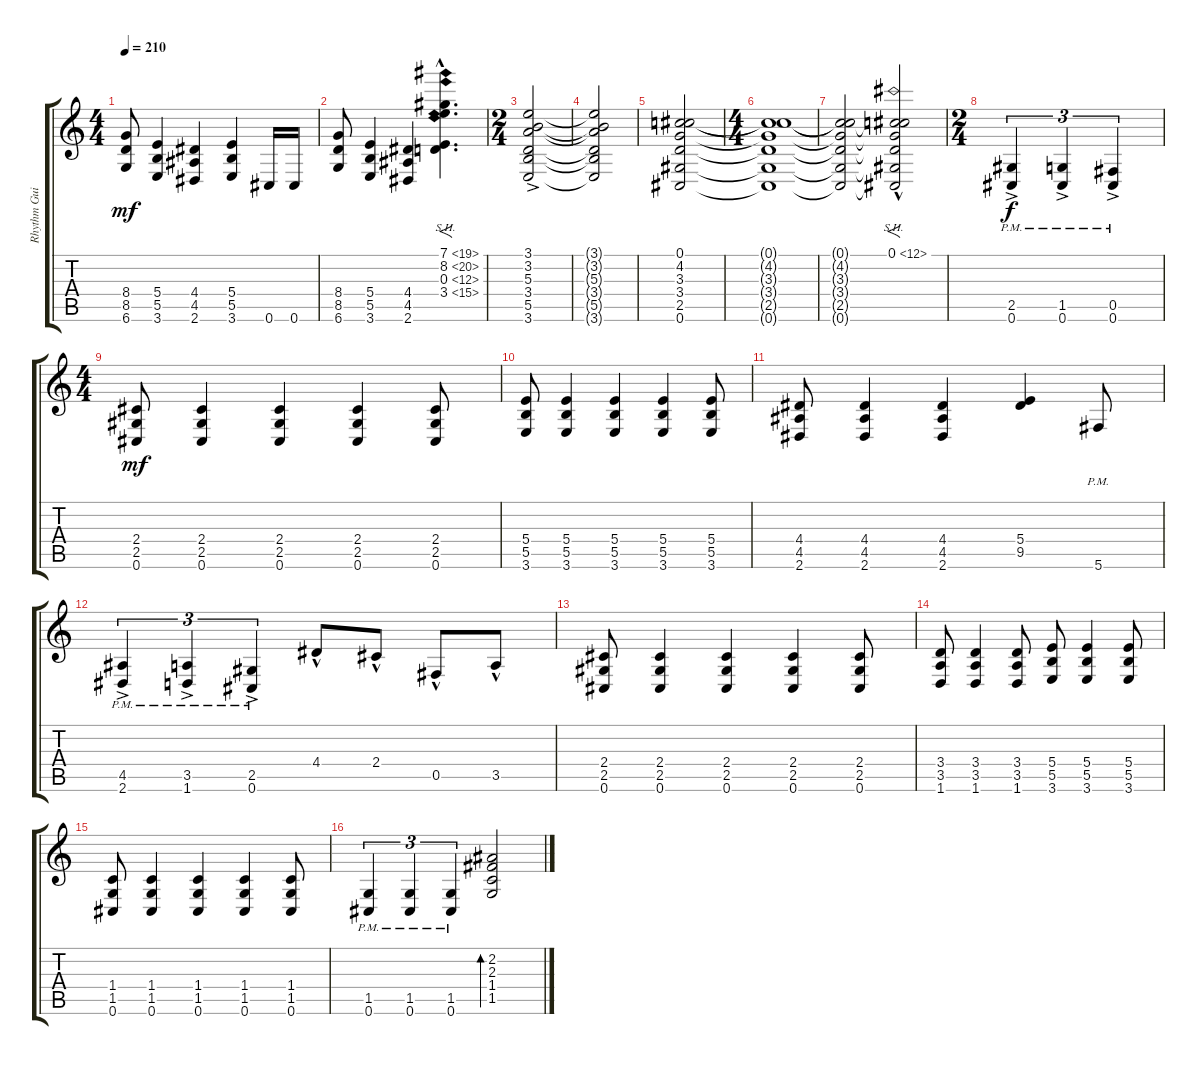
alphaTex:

\track ("Rhythm Guitarist" "Rhythm Gui") {instrument distortionguitar}
\staff {score tabs}
\tuning (Db4 Ab3 E3 B2 Gb2 Db2) {hide}
\ts (4 4)
\tempo 210
\clef g2
\ks c
(8.4 8.5 6.6).8{dy mf} (5.4 5.5 3.6).4 (4.4 4.5 2.6).4 (5.4 5.5 3.6).4 0.6.16 0.6.16 |
(8.4 8.5 6.6).8 (5.4 5.5 3.6).4 (4.4 4.5 2.6).4 (7.1{sh 12 hac} 8.2{sh 12 hac} 0.3{sh 12 hac} 3.4{sh 12 hac}).4{f d} |
\ts (2 4)
(3.1{ac} 3.2{ac} 5.3{ac} 3.4{ac} 5.5{ac} 3.6{ac}).2 |
(3.1{t} 3.2{t} 5.3{t} 3.4{t} 5.5{t} 3.6{t}).2 |
(0.1 4.2 3.3 3.4 2.5 0.6).2 |
\ts (4 4)
(0.1{t} 4.2{t} 3.3{t} 3.4{t} 2.5{t} 0.6{t}).1 |
(0.1{t} 4.2{t} 3.3{t} 3.4{t} 2.5{t} 0.6{t}).2 (0.1{sh 12 hac} 4.2{t} 3.3{t} 3.4{t} 2.5{t} 0.6{t}).2{f} |
\ts (2 4)
(2.5{ac pm} 0.6{ac pm}).4{tu (3 2) dy f} (1.5{ac pm} 0.6{ac pm}).4{tu (3 2)} (0.5{ac pm} 0.6{ac pm}).4{tu (3 2)} |
\ts (4 4)
(2.4 2.5 0.6).8{dy mf} (2.4 2.5 0.6).4 (2.4 2.5 0.6).4 (2.4 2.5 0.6).4 (2.4 2.5 0.6).8 |
(5.4 5.5 3.6).8 (5.4 5.5 3.6).4 (5.4 5.5 3.6).4 (5.4 5.5 3.6).4 (5.4 5.5 3.6).8 |
(4.4 4.5 2.6).8 (4.4 4.5 2.6).4 (4.4 4.5 2.6).4 (5.4 9.5).4 5.6{pm}.8 |
(4.5{ac pm} 2.6{ac pm}).4{tu (3 2)} (3.5{ac pm} 1.6{ac pm}).4{tu (3 2)} (2.5{ac pm} 0.6{ac pm}).4{tu (3 2)} 4.4{hac}.8 2.4{hac}.8 0.5{hac}.8 3.5{hac}.8 |
(2.4 2.5 0.6).8 (2.4 2.5 0.6).4 (2.4 2.5 0.6).4 (2.4 2.5 0.6).4 (2.4 2.5 0.6).8 |
(3.4 3.5 1.6).8 (3.4 3.5 1.6).4 (3.4 3.5 1.6).8 (5.4 5.5 3.6).8 (5.4 5.5 3.6).4 (5.4 5.5 3.6).8 |
(1.4 1.5 0.6).8 (1.4 1.5 0.6).4 (1.4 1.5 0.6).4 (1.4 1.5 0.6).4 (1.4 1.5 0.6).8 |
(1.5{pm} 0.6{pm}).4{tu (3 2)} (1.5{pm} 0.6{pm}).4{tu (3 2)} (1.5{pm} 0.6{pm}).4{tu (3 2)} (2.2 2.3 1.4 1.5).2{bd 120}
